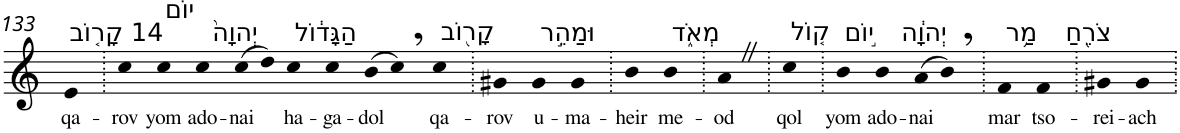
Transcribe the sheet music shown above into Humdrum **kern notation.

**kern	**text
*part1	*part1
*staff1	*staff1
*I"Piano	*
*I'Pno	*
!!LO:PB:g=z
*clefG2	*
*k[]	*
=133	=133
!LO:TX:a:t=14 קָר֤וֹב	!
!	!LO:LY:b
4e	qa-
=134.	=134.
!	!LO:LY:b
4cc	-rov
!LO:TX:a:t=יוֹם	!
!	!LO:LY:b
4cc	yom
!LO:TX:a:t=יְהוָה֙	!
!	!LO:LY:b
4cc	ado-
!	!LO:LY:b
(>8cc	-nai
8dd)	.
!LO:TX:a:t=הַגָּד֔וֹל	!
!	!LO:LY:b
4cc	ha-
!	!LO:LY:b
4cc	-ga-
!	!LO:LY:b
(>8b	-dol
8cc,)	.
!LO:TX:a:t=קָר֖וֹב	!
!	!LO:LY:b
4cc	qa-
=135.	=135.
!	!LO:LY:b
4g#X	-rov
!LO:TX:a:t=וּמַהֵ֣ר	!
!	!LO:LY:b
4g#	u-
!	!LO:LY:b
4g#	-ma-
=136.	=136.
!	!LO:LY:b
4b	-heir
!LO:TX:a:t=מְאֹ֑ד	!
!	!LO:LY:b
4b	me-
=137.	=137.
!	!LO:LY:b
4aZ	-od
=138.	=138.
!LO:TX:a:t=ק֚וֹל	!
!	!LO:LY:b
4cc	qol
=139.	=139.
!LO:TX:a:t=י֣וֹם	!
!	!LO:LY:b
4b	yom
!LO:TX:a:t=יְהוָ֔ה	!
!	!LO:LY:b
4b	ado-
!	!LO:LY:b
(>8a	-nai
8b,)	.
=140.	=140.
!LO:TX:a:t=מַ֥ר	!
!	!LO:LY:b
4f	mar
!LO:TX:a:t=צֹרֵ֖חַ	!
!	!LO:LY:b
4f	tso-
=141.	=141.
!	!LO:LY:b
4g#X	-rei-
!	!LO:LY:b
4g#	-ach
=.	=.
*-	*-
